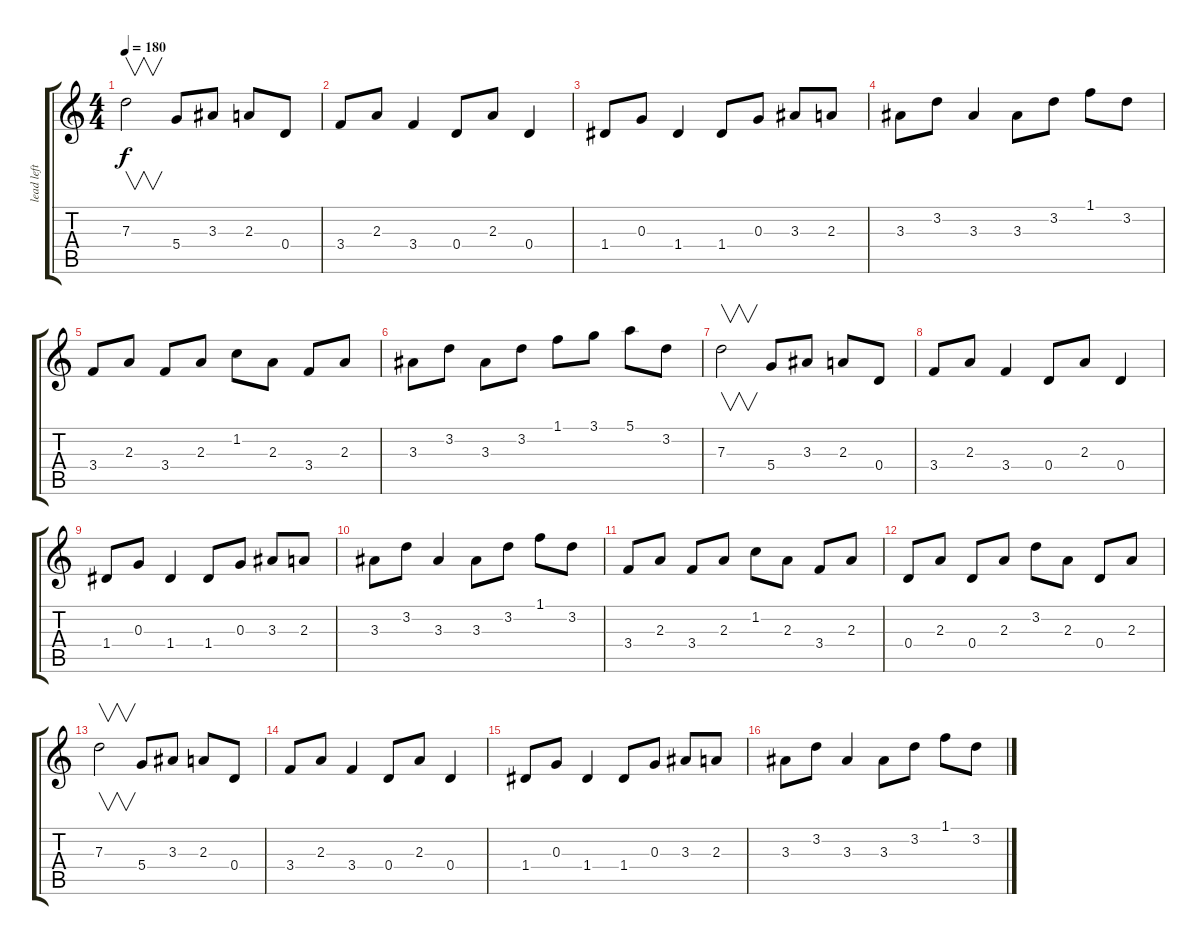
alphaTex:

\track ("lead left" "lead left") {instrument distortionguitar}
\staff {score tabs}
\tuning (E4 B3 G3 D3 A2 E2) {hide}
\ts (4 4)
\tempo 180
\clef g2
\ks c
7.3.2{v dy f} 5.4.8 3.3.8 2.3.8 0.4.8 |
3.4.8 2.3.8 3.4.4 0.4.8 2.3.8 0.4.4 |
1.4.8 0.3.8 1.4.4 1.4.8 0.3.8 3.3.8 2.3.8 |
3.3.8 3.2.8 3.3.4 3.3.8 3.2.8 1.1.8 3.2.8 |
3.4.8 2.3.8 3.4.8 2.3.8 1.2.8 2.3.8 3.4.8 2.3.8 |
3.3.8 3.2.8 3.3.8 3.2.8 1.1.8 3.1.8 5.1.8 3.2.8 |
7.3.2{v} 5.4.8 3.3.8 2.3.8 0.4.8 |
3.4.8 2.3.8 3.4.4 0.4.8 2.3.8 0.4.4 |
1.4.8 0.3.8 1.4.4 1.4.8 0.3.8 3.3.8 2.3.8 |
3.3.8 3.2.8 3.3.4 3.3.8 3.2.8 1.1.8 3.2.8 |
3.4.8 2.3.8 3.4.8 2.3.8 1.2.8 2.3.8 3.4.8 2.3.8 |
0.4.8 2.3.8 0.4.8 2.3.8 3.2.8 2.3.8 0.4.8 2.3.8 |
7.3.2{v} 5.4.8 3.3.8 2.3.8 0.4.8 |
3.4.8 2.3.8 3.4.4 0.4.8 2.3.8 0.4.4 |
1.4.8 0.3.8 1.4.4 1.4.8 0.3.8 3.3.8 2.3.8 |
3.3.8 3.2.8 3.3.4 3.3.8 3.2.8 1.1.8 3.2.8
